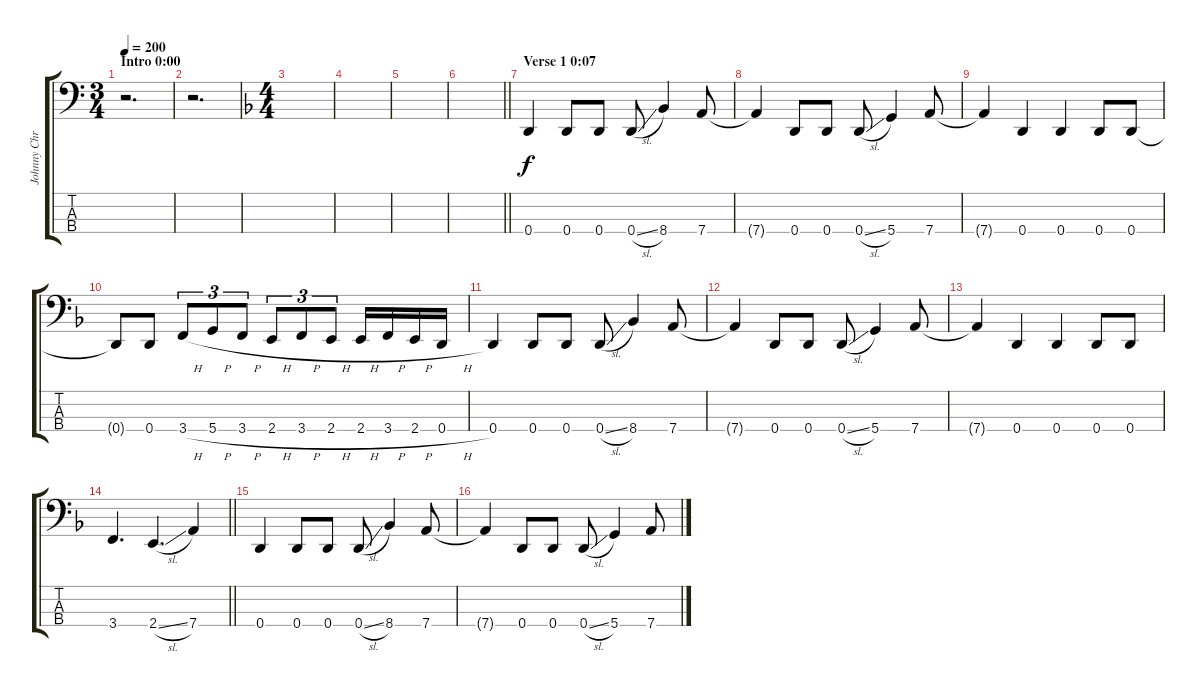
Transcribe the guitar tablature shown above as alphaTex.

\track ("Johnny Christ (Bass)" "Johnny Chr") {instrument electricbasspick}
\staff {score tabs}
\tuning (G2 D2 A1 D1) {hide}
\ts (3 4)
\section ("" "Intro 0:00")
\tempo 200
\clef f4
\ks c
r.2{d dy f instrument electricbasspick} |
r.2{d} |
\ts (4 4)
\ks f
|
|
|
\barLineRight lightlight
|
\section ("" "Verse 1 0:07")
0.4.4 0.4.8 0.4.8 0.4{sl}.8 8.4.4 7.4.8 |
7.4{t}.4 0.4.8 0.4.8 0.4{sl}.8 5.4.4 7.4.8 |
7.4{t}.4 0.4.4 0.4.4 0.4.8 0.4.8 |
0.4{t}.8 0.4.8 3.4{h}.8{tu (3 2)} 5.4{h}.8{tu (3 2)} 3.4{h}.8{tu (3 2)} 2.4{h}.8{tu (3 2)} 3.4{h}.8{tu (3 2)} 2.4{h}.8{tu (3 2)} 2.4{h}.16 3.4{h}.16 2.4{h}.16 0.4{h}.16 |
0.4.4 0.4.8 0.4.8 0.4{sl}.8 8.4.4 7.4.8 |
7.4{t}.4 0.4.8 0.4.8 0.4{sl}.8 5.4.4 7.4.8 |
7.4{t}.4 0.4.4 0.4.4 0.4.8 0.4.8 |
\barLineRight lightlight
3.4.4{d} 2.4{sl}.4{d} 7.4.4 |
\section ("" "")
0.4.4 0.4.8 0.4.8 0.4{sl}.8 8.4.4 7.4.8 |
7.4{t}.4 0.4.8 0.4.8 0.4{sl}.8 5.4.4 7.4.8
